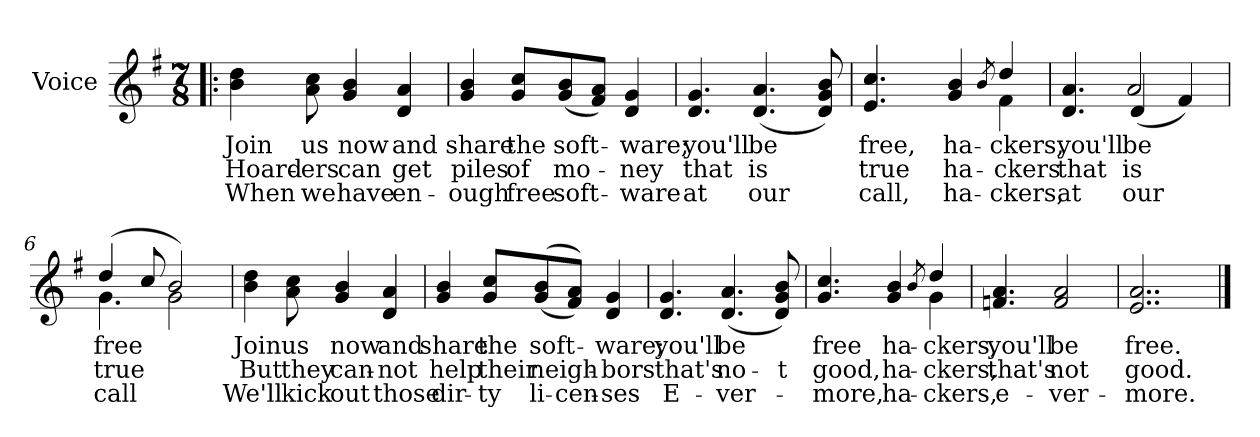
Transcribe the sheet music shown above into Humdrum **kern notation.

**kern	**text	**text	**text
*part1	*part1	*part1	*part1
*staff1	*staff1	*staff1	*staff1
*I"Voice	*	*	*
*I'Vo.	*	*	*
*clefG2	*	*	*
*k[f#]	*	*	*
*M7/8	*	*	*
*MM120	*	*	*
=1!|:	=1!|:	=1!|:	=1!|:
!	!LO:LY:b	!LO:LY:b	!LO:LY:b
4b\ 4dd\	Join	Hoard-	When
!	!LO:LY:b	!LO:LY:b	!LO:LY:b
8a\ 8cc\	us	-ers	we
!	!LO:LY:b	!LO:LY:b	!LO:LY:b
4g/ 4b/	now	can	have
!	!LO:LY:b	!LO:LY:b	!LO:LY:b
4d/ 4a/	and	get	en-
=2	=2	=2	=2
!	!LO:LY:b	!LO:LY:b	!LO:LY:b
4g/ 4b/	share	piles	-ough
!	!LO:LY:b	!LO:LY:b	!LO:LY:b
8g/ 8cc/L	the	of	free
!	!LO:LY:b	!LO:LY:b	!LO:LY:b
(8g/ 8b/	soft-	mo-	soft-
8f#/ 8a/J)	.	.	.
!	!LO:LY:b	!LO:LY:b	!LO:LY:b
4d/ 4g/	-ware;	-ney	-ware
=3	=3	=3	=3
!	!LO:LY:b	!LO:LY:b	!LO:LY:b
4.d/ 4.g/	you'll	that	at
!	!LO:LY:b	!LO:LY:b	!LO:LY:b
(4.d/ 4.a/	-be	is	-our
8d/ 8g/ 8b/)	.	.	.
=4	=4	=4	=4
!	!LO:LY:b	!LO:LY:b	!LO:LY:b
*^	*	*	*
4.e/ 4.cc/	8ryy	free,	true	call,
!	!	!LO:LY:b	!LO:LY:b	!LO:LY:b
*v	*v	*	*	*
4g/ 4b/	ha-	ha-	ha-
8qb/	.	.	.
!	!LO:LY:b	!LO:LY:b	!LO:LY:b
*^	*	*	*
4dd/	4f#\	-ckers,	-ckers	-ckers,
!!LO:LB:g=z	!!
=5	=5	=5	=5	=5
!	!	!LO:LY:b	!LO:LY:b	!LO:LY:b
4.d/ 4.a/	4.ryy	you'll	that	at
!	!	!LO:LY:b	!LO:LY:b	!LO:LY:b
2a/	(4d/	be	is	our
.	4f#/)	.	.	.
=6	=6	=6	=6	=6
!	!	!LO:LY:b	!LO:LY:b	!LO:LY:b
(4dd/	4.g\	free	true	call
8cc/	.	.	.	.
2b/)	2g\	.	.	.
=7	=7	=7	=7	=7
!	!	!LO:LY:b	!LO:LY:b	!LO:LY:b
*v	*v	*	*	*
4b\ 4dd\	Join	But	We'll
!	!LO:LY:b	!LO:LY:b	!LO:LY:b
8a\ 8cc\	us	they	kick
!	!LO:LY:b	!LO:LY:b	!LO:LY:b
4g/ 4b/	now	can-	out
!	!LO:LY:b	!LO:LY:b	!LO:LY:b
4d/ 4a/	and	-not	those
=8	=8	=8	=8
!	!LO:LY:b	!LO:LY:b	!LO:LY:b
4g/ 4b/	share	help	dir-
!	!LO:LY:b	!LO:LY:b	!LO:LY:b
8g/ 8cc/L	the	their	-ty
!	!LO:LY:b	!LO:LY:b	!LO:LY:b
((8g/ 8b/	soft-	neigh-	li-
!	!	!	!LO:LY:b
8f#/ 8a/J))	.	.	-cen-
!	!LO:LY:b	!LO:LY:b	!LO:LY:b
4d/ 4g/	-ware;	-bors	-ses
=9	=9	=9	=9
!	!LO:LY:b	!LO:LY:b	!LO:LY:b
4.d/ 4.g/	you'll	that's	E-
!	!LO:LY:b	!LO:LY:b	!LO:LY:b
(4.d/ 4.a/	be	no-	-ver-
!	!	!LO:LY:b	!
8d/ 8g/ 8b/)	.	-t	.
!!LO:LB:g=z
=10	=10	=10	=10
!	!LO:LY:b	!LO:LY:b	!LO:LY:b
*^	*	*	*
4.g/ 4.cc/	8ryy	free	good,	-more,
!	!	!LO:LY:b	!LO:LY:b	!LO:LY:b
*v	*v	*	*	*
4g/ 4b/	ha-	ha-	ha-
8qb/	.	.	.
!	!LO:LY:b	!LO:LY:b	!LO:LY:b
*^	*	*	*
4dd/	4g\	-ckers,	-ckers,	-ckers,
=11	=11	=11	=11	=11
!	!	!LO:LY:b	!LO:LY:b	!LO:LY:b
*v	*v	*	*	*
4.fn/ 4.a/	you'll	that's	e-
!	!LO:LY:b	!LO:LY:b	!LO:LY:b
2f/ 2a/	be	not	-ver-
=12	=12	=12	=12
!	!LO:LY:b	!LO:LY:b	!LO:LY:b
2..e/ 2..a/	free.	good.	-more.
==	==	==	==
*-	*-	*-	*-
